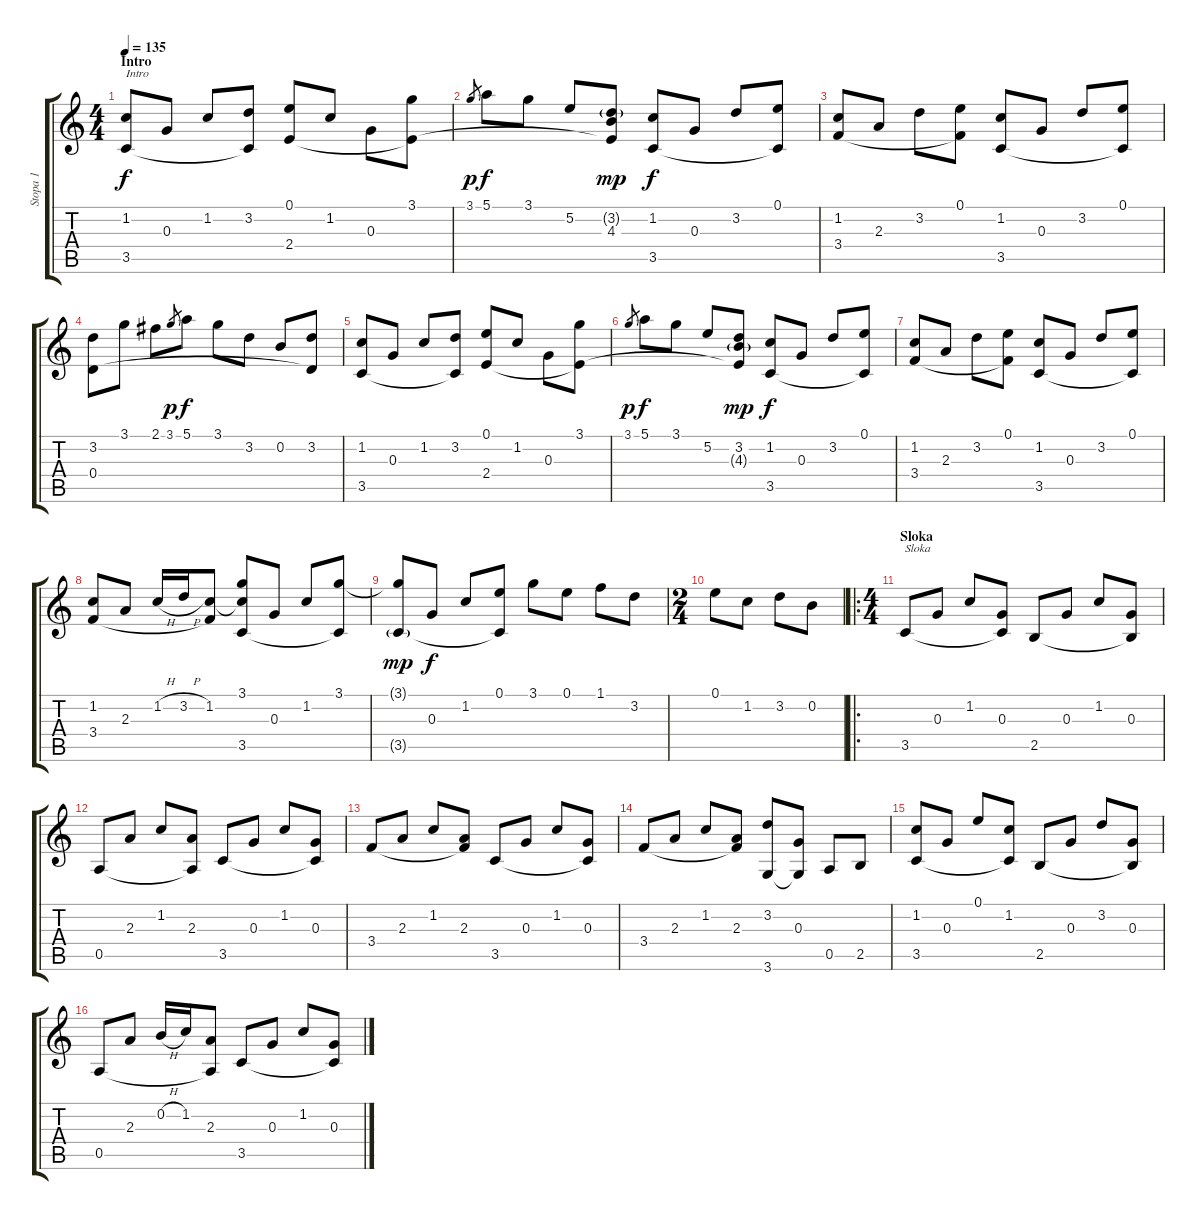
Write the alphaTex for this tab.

\track ("Stopa 1" "Stopa 1") {instrument acousticguitarsteel}
\staff {score tabs}
\tuning (E4 B3 G3 D3 A2 E2) {hide}
\ts (4 4)
\section ("" "Intro")
\tempo 135
\clef g2
\ks c
(1.2 3.5).8{txt "Intro" dy f instrument acousticguitarsteel} 0.3.8 1.2.8 (3.2 3.5{t}).8 (0.1 2.4).8 1.2.8 0.3.8 (3.1 2.4{t}).8 |
3.1.8{gr dy p} 5.1.8{dy f} 3.1.8 5.2.8 (3.2{g} 4.3 2.4{t}).8{dy mp} (1.2 3.5).8{dy f} 0.3.8 3.2.8 (0.1 3.5{t}).8 |
(1.2 3.4).8 2.3.8 3.2.8 (0.1 3.4{t}).8 (1.2 3.5).8 0.3.8 3.2.8 (0.1 3.5{t}).8 |
(3.2 0.4).8 3.1.8 2.1.8 3.1.8{gr dy p} 5.1.8{dy f} 3.1.8 3.2.8 0.2.8 (3.2 0.4{t}).8 |
(1.2 3.5).8 0.3.8 1.2.8 (3.2 3.5{t}).8 (0.1 2.4).8 1.2.8 0.3.8 (3.1 2.4{t}).8 |
3.1.8{gr dy p} 5.1.8{dy f} 3.1.8 5.2.8 (3.2 4.3{g} 2.4{t}).8{dy mp} (1.2 3.5).8{dy f} 0.3.8 3.2.8 (0.1 3.5{t}).8 |
(1.2 3.4).8 2.3.8 3.2.8 (0.1 3.4{t}).8 (1.2 3.5).8 0.3.8 3.2.8 (0.1 3.5{t}).8 |
(1.2 3.4).8 2.3.8 1.2{h}.16 3.2{h}.16 (1.2 3.4{t}).8 (3.1 1.2{t} 3.5).8 0.3.8 1.2.8 (3.1 3.5{t}).8 |
(3.1{t} 3.5{g}).8{dy mp} 0.3.8{dy f} 1.2.8 (0.1 3.5{t}).8 3.1.8 0.1.8 1.1.8 3.2.8 |
\ts (2 4)
0.1.8 1.2.8 3.2.8 0.2.8 |
\ro
\ts (4 4)
\section ("" "Sloka")
3.5.8{txt "Sloka "} 0.3.8 1.2.8 (0.3 3.5{t}).8 2.5.8 0.3.8 1.2.8 (0.3 2.5{t}).8 |
0.5.8 2.3.8 1.2.8 (2.3 0.5{t}).8 3.5.8 0.3.8 1.2.8 (0.3 3.5{t}).8 |
3.4.8 2.3.8 1.2.8 (2.3 3.4{t}).8 3.5.8 0.3.8 1.2.8 (0.3 3.5{t}).8 |
3.4.8 2.3.8 1.2.8 (2.3 3.4{t}).8 (3.2 3.6).8 (0.3 3.6{t}).8 0.5.8 2.5.8 |
(1.2 3.5).8 0.3.8 0.1.8 (1.2 3.5{t}).8 2.5.8 0.3.8 3.2.8 (0.3 2.5{t}).8 |
0.5.8 2.3.8 0.2{h}.16 1.2.16 (2.3 0.5{t}).8 3.5.8 0.3.8 1.2.8 (0.3 3.5{t}).8
